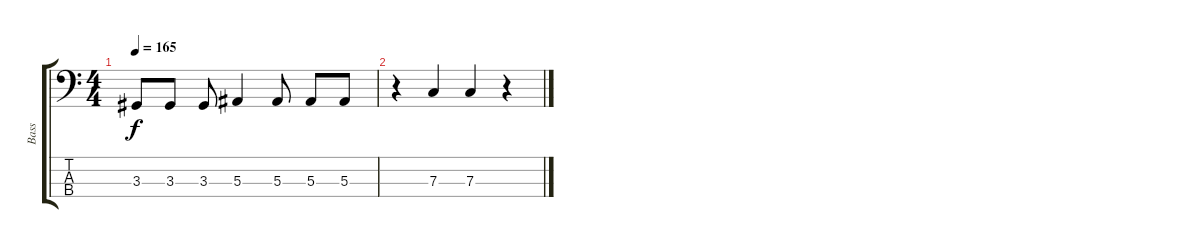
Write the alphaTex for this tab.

\track ("Bass" "Bass") {instrument electricbassfinger}
\staff {score tabs}
\tuning (Eb2 Bb1 F1 C1) {hide}
\ts (4 4)
\tempo 165
\clef f4
\ks c
3.3{t}.8{dy f} 3.3.8 3.3.8 5.3.4 5.3.8 5.3.8 5.3.8 |
r.4 7.3.4 7.3.4 r.4
